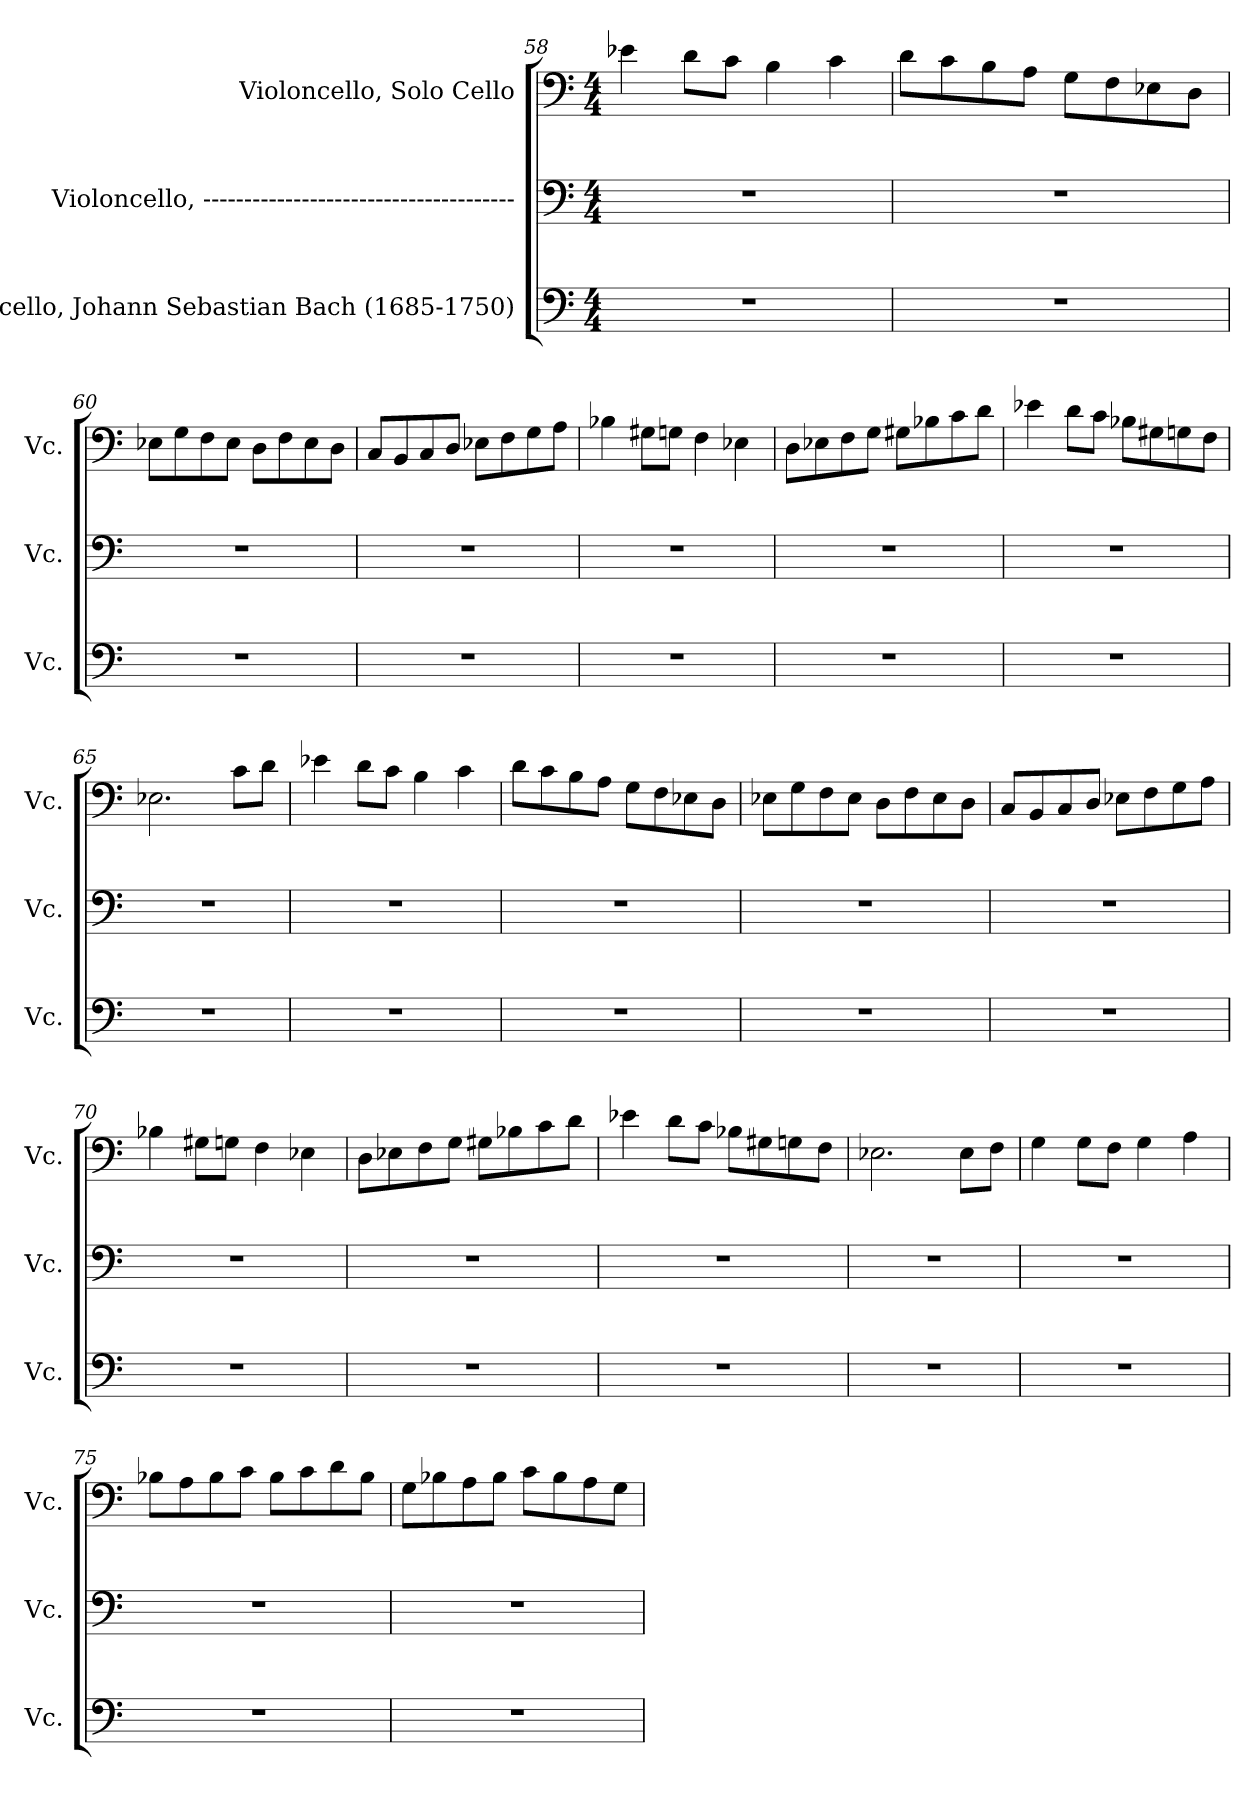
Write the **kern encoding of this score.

**kern	**kern	**kern
*part3	*part2	*part1
*staff3	*staff2	*staff1
*I"Violoncello, Johann Sebastian Bach  (1685-1750)	*I"Violoncello, --------------------------------------	*I"Violoncello, Solo Cello
*I'Vc.	*I'Vc.	*I'Vc.
!!LO:LB:g=z
*clefF4	*clefF4	*clefF4
*k[]	*k[]	*k[]
*M4/4	*M4/4	*M4/4
=58	=58	=58
1r	1r	4e-X\
.	.	8d\L
.	.	8c\J
.	.	4B\
.	.	4c\
=59	=59	=59
1r	1r	8d\L
.	.	8c\
.	.	8B\
.	.	8A\J
.	.	8G\L
.	.	8F\
.	.	8E-X\
.	.	8D\J
=60	=60	=60
1r	1r	8E-X\L
.	.	8G\
.	.	8F\
.	.	8E-\J
.	.	8D\L
.	.	8F\
.	.	8E-\
.	.	8D\J
=61	=61	=61
1r	1r	8C/L
.	.	8BB/
.	.	8C/
.	.	8D/J
.	.	8E-X\L
.	.	8F\
.	.	8G\
.	.	8A\J
=62	=62	=62
1r	1r	4B-X\
.	.	8G#X\L
.	.	8Gn\J
.	.	4F\
.	.	4E-X\
!!LO:PB:g=z
=63	=63	=63
1r	1r	8D\L
.	.	8E-X\
.	.	8F\
.	.	8G\J
.	.	8G#X\L
.	.	8B-X\
.	.	8c\
.	.	8d\J
=64	=64	=64
1r	1r	4e-X\
.	.	8d\L
.	.	8c\J
.	.	8B-X\L
.	.	8G#X\
.	.	8Gn\
.	.	8F\J
=65	=65	=65
1r	1r	2.E-X\
.	.	8c\L
.	.	8d\J
=66	=66	=66
1r	1r	4e-X\
.	.	8d\L
.	.	8c\J
.	.	4B\
.	.	4c\
=67	=67	=67
1r	1r	8d\L
.	.	8c\
.	.	8B\
.	.	8A\J
.	.	8G\L
.	.	8F\
.	.	8E-X\
.	.	8D\J
!!LO:LB:g=z
=68	=68	=68
1r	1r	8E-X\L
.	.	8G\
.	.	8F\
.	.	8E-\J
.	.	8D\L
.	.	8F\
.	.	8E-\
.	.	8D\J
=69	=69	=69
1r	1r	8C/L
.	.	8BB/
.	.	8C/
.	.	8D/J
.	.	8E-X\L
.	.	8F\
.	.	8G\
.	.	8A\J
=70	=70	=70
1r	1r	4B-X\
.	.	8G#X\L
.	.	8Gn\J
.	.	4F\
.	.	4E-X\
=71	=71	=71
1r	1r	8D\L
.	.	8E-X\
.	.	8F\
.	.	8G\J
.	.	8G#X\L
.	.	8B-X\
.	.	8c\
.	.	8d\J
!!LO:LB:g=z
=72	=72	=72
1r	1r	4e-X\
.	.	8d\L
.	.	8c\J
.	.	8B-X\L
.	.	8G#X\
.	.	8Gn\
.	.	8F\J
=73	=73	=73
1r	1r	2.E-X\
.	.	8E-\L
.	.	8F\J
=74	=74	=74
1r	1r	4G\
.	.	8G\L
.	.	8F\J
.	.	4G\
.	.	4A\
=75	=75	=75
1r	1r	8B-X\L
.	.	8A\
.	.	8B-\
.	.	8c\J
.	.	8B-\L
.	.	8c\
.	.	8d\
.	.	8B-\J
=76	=76	=76
1r	1r	8G\L
.	.	8B-X\
.	.	8A\
.	.	8B-\J
.	.	8c\L
.	.	8B-\
.	.	8A\
.	.	8G\J
=	=	=
*-	*-	*-
